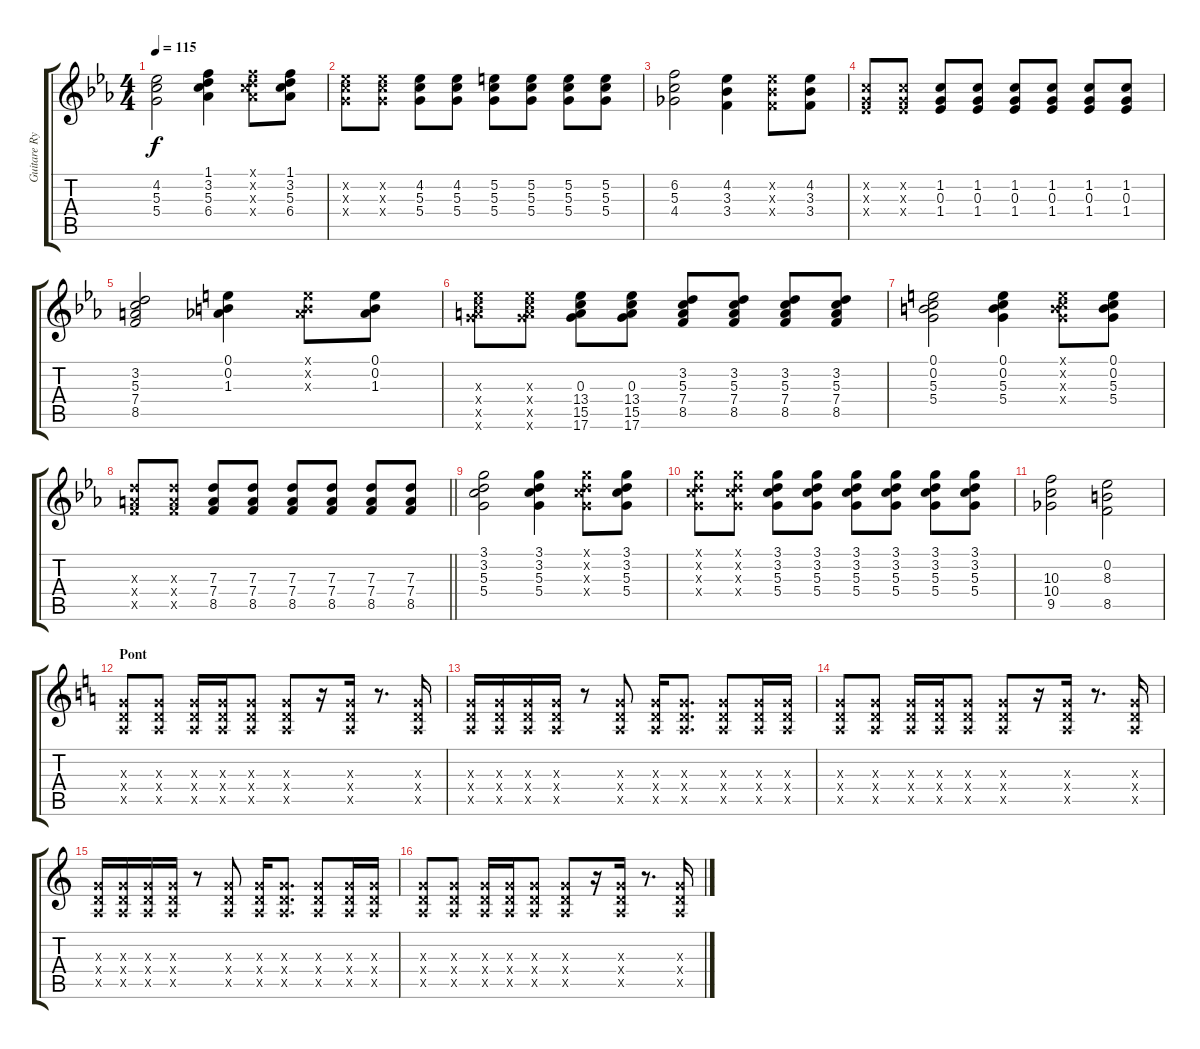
\track ("Guitare Rythmique" "Guitare Ry") {instrument electricguitarclean}
\staff {score tabs}
\tuning (E4 B3 G3 D3 A2 E2) {hide}
\ts (4 4)
\tempo 115
\clef g2
\ks eb
(4.2 5.3 5.4).2{dy f} (1.1 3.2 5.3 6.4).4 (1.1{x} 3.2{x} 5.3{x} 6.4{x}).8 (1.1 3.2 5.3 6.4).8 |
(4.2{x} 5.3{x} 5.4{x}).8 (4.2{x} 5.3{x} 5.4{x}).8 (4.2 5.3 5.4).8 (4.2 5.3 5.4).8 (5.2 5.3 5.4).8 (5.2 5.3 5.4).8 (5.2 5.3 5.4).8 (5.2 5.3 5.4).8 |
(6.2 5.3 4.4).2 (4.2 3.3 3.4).4 (4.2{x} 3.3{x} 3.4{x}).8 (4.2 3.3 3.4).8 |
(1.2{x} 0.3{x} 1.4{x}).8 (1.2{x} 0.3{x} 1.4{x}).8 (1.2 0.3 1.4).8 (1.2 0.3 1.4).8 (1.2 0.3 1.4).8 (1.2 0.3 1.4).8 (1.2 0.3 1.4).8 (1.2 0.3 1.4).8 |
(3.2 5.3 7.4 8.5).2 (0.1 0.2 1.3).4 (0.1{x} 0.2{x} 1.3{x}).8 (0.1 0.2 1.3).8 |
(0.3{x} 13.4{x} 15.5{x} 17.6{x}).8 (0.3{x} 13.4{x} 15.5{x} 17.6{x}).8 (0.3 13.4 15.5 17.6).8 (0.3 13.4 15.5 17.6).8 (3.2 5.3 7.4 8.5).8 (3.2 5.3 7.4 8.5).8 (3.2 5.3 7.4 8.5).8 (3.2 5.3 7.4 8.5).8 |
(0.1 0.2 5.3 5.4).2 (0.1 0.2 5.3 5.4).4 (0.1{x} 0.2{x} 5.3{x} 5.4{x}).8 (0.1 0.2 5.3 5.4).8 |
\barLineRight lightlight
(7.3{x} 7.4{x} 8.5{x}).8 (7.3{x} 7.4{x} 8.5{x}).8 (7.3 7.4 8.5).8 (7.3 7.4 8.5).8 (7.3 7.4 8.5).8 (7.3 7.4 8.5).8 (7.3 7.4 8.5).8 (7.3 7.4 8.5).8 |
(3.1 3.2 5.3 5.4).2 (3.1 3.2 5.3 5.4).4 (3.1{x} 3.2{x} 5.3{x} 5.4{x}).8 (3.1 3.2 5.3 5.4).8 |
(3.1{x} 3.2{x} 5.3{x} 5.4{x}).8 (3.1{x} 3.2{x} 5.3{x} 5.4{x}).8 (3.1 3.2 5.3 5.4).8 (3.1 3.2 5.3 5.4).8 (3.1 3.2 5.3 5.4).8 (3.1 3.2 5.3 5.4).8 (3.1 3.2 5.3 5.4).8 (3.1 3.2 5.3 5.4).8 |
(10.3 10.4 9.5).2 (0.2 8.3 8.5).2 |
\section ("" "Pont")
\ks c
(0.3{x} 0.4{x} 0.5{x}).8 (0.3{x} 0.4{x} 0.5{x}).8 (0.3{x} 0.4{x} 0.5{x}).16 (0.3{x} 0.4{x} 0.5{x}).16 (0.3{x} 0.4{x} 0.5{x}).8 (0.3{x} 0.4{x} 0.5{x}).8 r.16 (0.3{x} 0.4{x} 0.5{x}).16 r.8{d} (0.3{x} 0.4{x} 0.5{x}).16 |
(0.3{x} 0.4{x} 0.5{x}).16 (0.3{x} 0.4{x} 0.5{x}).16 (0.3{x} 0.4{x} 0.5{x}).16 (0.3{x} 0.4{x} 0.5{x}).16 r.8 (0.3{x} 0.4{x} 0.5{x}).8 (0.3{x} 0.4{x} 0.5{x}).16 (0.3{x} 0.4{x} 0.5{x}).8{d} (0.3{x} 0.4{x} 0.5{x}).8 (0.3{x} 0.4{x} 0.5{x}).16 (0.3{x} 0.4{x} 0.5{x}).16 |
(0.3{x} 0.4{x} 0.5{x}).8 (0.3{x} 0.4{x} 0.5{x}).8 (0.3{x} 0.4{x} 0.5{x}).16 (0.3{x} 0.4{x} 0.5{x}).16 (0.3{x} 0.4{x} 0.5{x}).8 (0.3{x} 0.4{x} 0.5{x}).8 r.16 (0.3{x} 0.4{x} 0.5{x}).16 r.8{d} (0.3{x} 0.4{x} 0.5{x}).16 |
(0.3{x} 0.4{x} 0.5{x}).16 (0.3{x} 0.4{x} 0.5{x}).16 (0.3{x} 0.4{x} 0.5{x}).16 (0.3{x} 0.4{x} 0.5{x}).16 r.8 (0.3{x} 0.4{x} 0.5{x}).8 (0.3{x} 0.4{x} 0.5{x}).16 (0.3{x} 0.4{x} 0.5{x}).8{d} (0.3{x} 0.4{x} 0.5{x}).8 (0.3{x} 0.4{x} 0.5{x}).16 (0.3{x} 0.4{x} 0.5{x}).16 |
(0.3{x} 0.4{x} 0.5{x}).8 (0.3{x} 0.4{x} 0.5{x}).8 (0.3{x} 0.4{x} 0.5{x}).16 (0.3{x} 0.4{x} 0.5{x}).16 (0.3{x} 0.4{x} 0.5{x}).8 (0.3{x} 0.4{x} 0.5{x}).8 r.16 (0.3{x} 0.4{x} 0.5{x}).16 r.8{d} (0.3{x} 0.4{x} 0.5{x}).16
